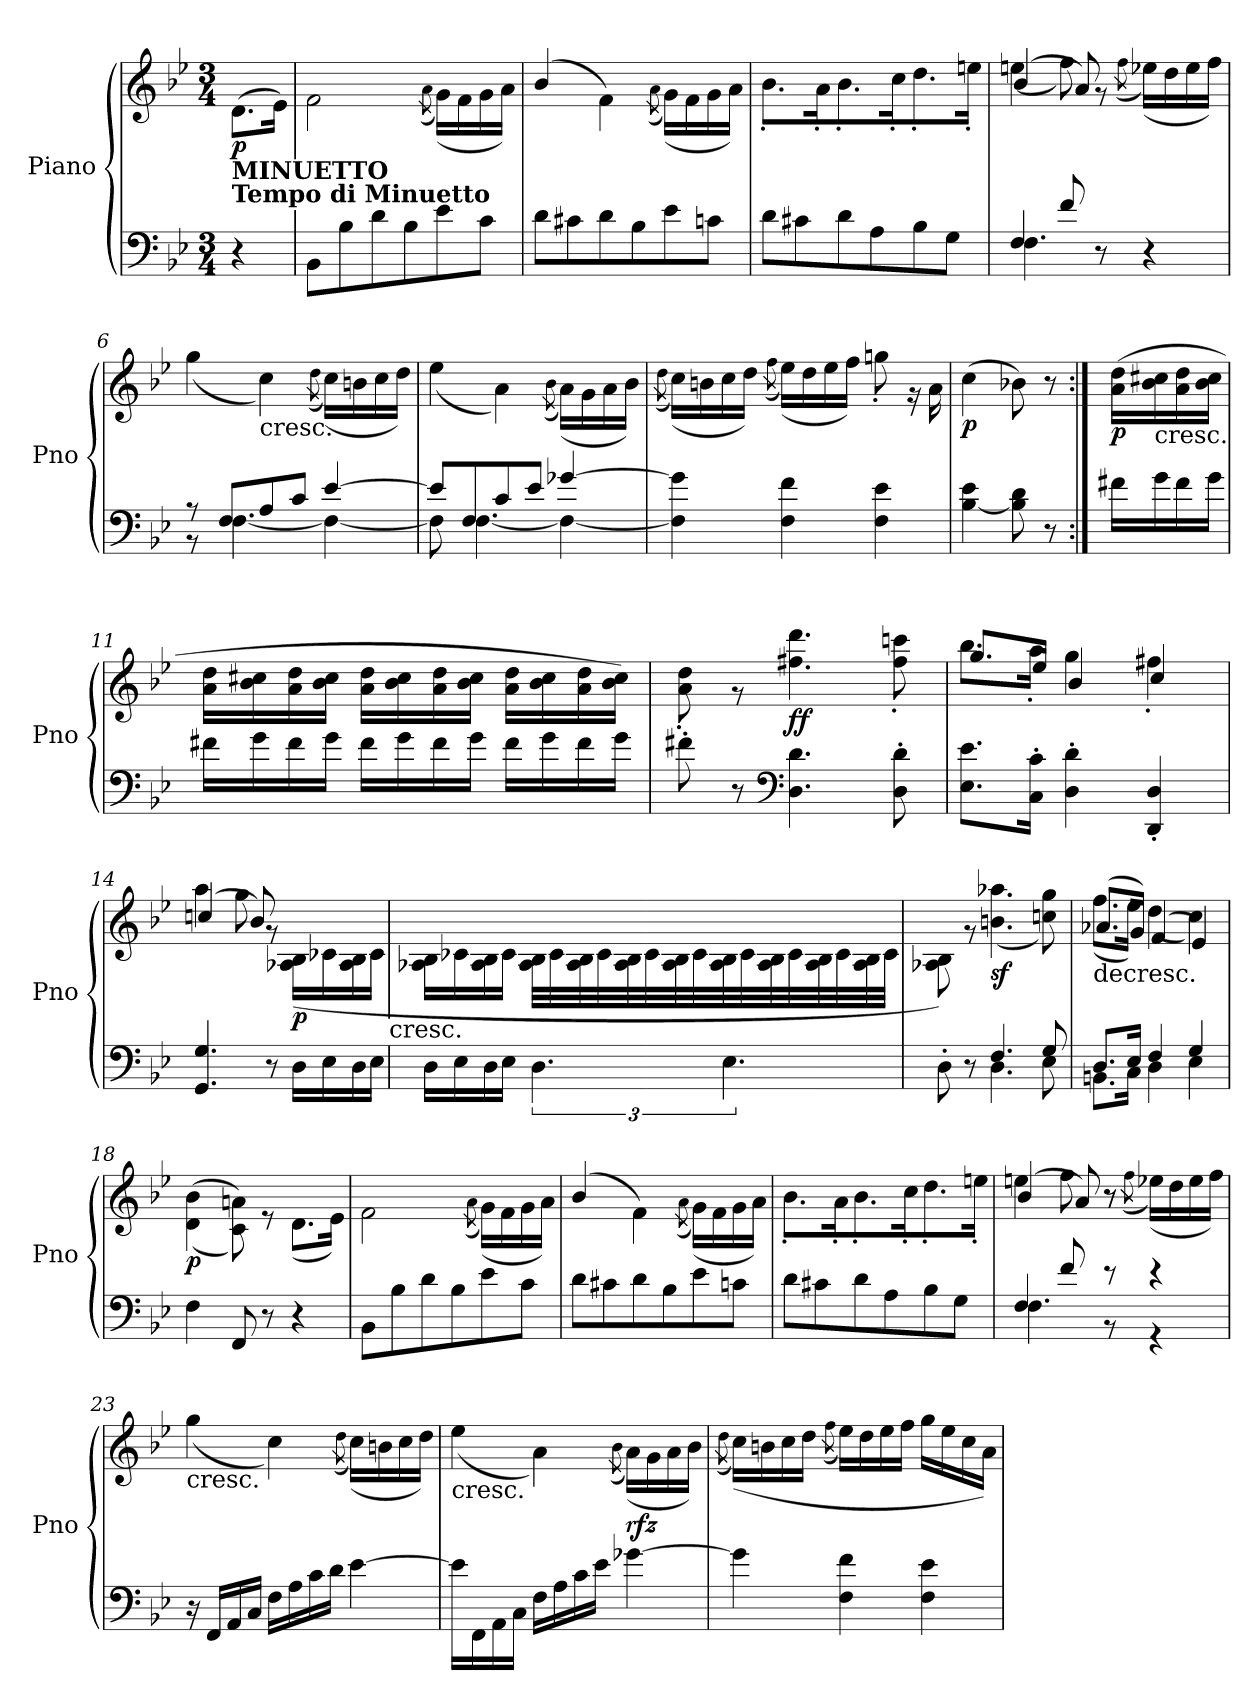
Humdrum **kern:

**kern	**kern	**dynam
*part1	*part1	*part1
*staff2	*staff1	*staff1/2
*I"Piano	*	*
*I'Pno	*	*
*clefF4	*clefG2	*
*k[b-e-]	*k[b-e-]	*
*B-:	*B-:	*
*M3/4	*M3/4	*
*MM110	*MM110	*
=1	=1	=1
*	*^	*
!	!LO:TX:b:B:t=MINUETTO\nTempo di Minuetto	!	!
!	!	!	!LO:DY:b
4r	4ryy	(<8.d\L	p
.	.	16e-\Jk)	.
=2	=2	=2	=2
8BB-\L	2.ryy	2f\	.
8B-\	.	.	.
8d\	.	.	.
8B-\	.	.	.
.	.	(>8qa\	.
8e-\	.	(<16g\LL)	.
.	.	16f\	.
8c\J	.	16g\	.
.	.	16a\JJ)	.
=3	=3	=3	=3
8d\L	2.ryy	(>4b-/	.
8c#X\	.	.	.
8d\	.	4f\)	.
8B-\	.	.	.
.	.	(>8qa\	.
8e-\	.	(<16g\LL)	.
.	.	16f\	.
8cn\J	.	16g\	.
.	.	16a\JJ)	.
=4	=4	=4	=4
8d\L	2.ryy	8.b-'\L	.
8c#X\	.	.	.
.	.	16a'\K	.
8d\	.	8.b-'\	.
8A\	.	.	.
.	.	16cc'\K	.
8B-\	.	8.dd'\	.
8G\J	.	.	.
.	.	16een'\Jk	.
=5	=5	=5	=5
*^	*	*^	*
4F/	4.F\	2.ryy	(<4een\	(>4b-/	.
8f/	.	.	8ff\)	8a/)	.
8r	8ryy	.	8r	8ryy	.
.	.	.	(>8qff\	.	.
4r	4ryy	.	(<16ee-X\LL)	4ryy	.
.	.	.	16dd\	.	.
.	.	.	16ee-\	.	.
.	.	.	16ff\JJ)	.	.
*	*	*	*v	*v	*
!!LO:LB:g=z
=6	=6	=6	=6	=6
8r	8r	2.ryy	(<4gg\	.
8F/L	[4.F\	.	.	.
!	!	!	!LO:TX:b:t=cresc.	!
8A/	.	.	4cc\)	.
8c/J	.	.	.	.
.	.	.	(>8qdd\	.
[4e-/	4F\_	.	(<16cc\LL)	.
.	.	.	16bn\	.
.	.	.	16cc\	.
.	.	.	16dd\JJ)	.
=7	=7	=7	=7	=7
8e-/L]	8F\]	2.ryy	(<4ee-\	.
8F/	[4.F\	.	.	.
8c/	.	.	4a\)	.
8e-/J	.	.	.	.
.	.	.	(>8qb-\	.
[4g-X/	4F\_	.	(<16a\LL)	.
.	.	.	16g\	.
.	.	.	16a\	.
.	.	.	16b-\JJ)	.
*v	*v	*	*	*
=8	=8	=8	=8
.	.	(>8qdd\	.
4F\] 4g-\]	2.ryy	(<16cc\LL)	.
.	.	16bn\	.
.	.	16cc\	.
.	.	16dd\JJ)	.
.	.	(>8qff\	.
4F\ 4f\	.	(<16ee-\LL)	.
.	.	16dd\	.
.	.	16ee-\	.
.	.	16ff\JJ)	.
4F\ 4e-\	.	8ggn'\	.
.	.	16r	.
.	.	16a\	.
=9	=9	=9	=9
!	!	!	!LO:DY:b
[4B-\ 4e-\	2ryy	(<4cc\	p
8B-\] 8d\	.	8b-X\)	.
8r	.	8r	.
!!LO:LB:g=z	!!
=10:|!	=10:|!	=10:|!	=10:|!
!	!	!	!LO:DY:b
16f#X\LL	4ryy	(<16a\ 16dd\LL	p
!	!	!LO:TX:b:t=cresc.	!
16g\	.	16b-\ 16cc#X\	.
16f#\	.	16a\ 16dd\	.
16g\JJ	.	16b-\ 16cc#\JJ	.
=11	=11	=11	=11
16f#X\LL	2.ryy	16a\ 16dd\LL	.
16g\	.	16b-\ 16cc#X\	.
16f#\	.	16a\ 16dd\	.
16g\JJ	.	16b-\ 16cc#\JJ	.
16f#\LL	.	16a\ 16dd\LL	.
16g\	.	16b-\ 16cc#\	.
16f#\	.	16a\ 16dd\	.
16g\JJ	.	16b-\ 16cc#\JJ	.
16f#\LL	.	16a\ 16dd\LL	.
16g\	.	16b-\ 16cc#\	.
16f#\	.	16a\ 16dd\	.
16g\JJ	.	16b-\ 16cc#\JJ)	.
=12	=12	=12	=12
8f#X'\	2.ryy	8a\' 8dd\'	.
8r	.	8r	.
*clefF4	*	*	*
!	!	!	!LO:DY:b
4.D\ 4.d\	.	4.ff#X\ 4.ddd\	ff
8D\' 8d\'	.	8ff#\' 8cccn\'	.
=13	=13	=13	=13
*	*	*^	*
8.E-\ 8.e-\L	2.ryy	8.bb-\L	8.gg/L	.
16C\' 16c\'Jk	.	16aa'\Jk	16ee-/Jk	.
4D\' 4d\'	.	4gg\	4b-/	.
4DD/' 4D/'	.	4ff#X'\	4cc/	.
!!LO:LB:g=z	!!	!!
=14	=14	=14	=14	=14
4.GG/ 4.G/	2.ryy	4aa\	(>4ccn/	.
.	.	8gg\	8b-/)	.
8r	.	8r	8ryy	.
!	!	!	!	!LO:DY:b
16D\LL	.	(<16A-X\ 16B-\LL	4ryy	p
16E-\	.	16c-X\	.	.
16D\	.	16A-\ 16B-\	.	.
16E-\JJ	.	16c-\JJ	.	.
*	*	*v	*v	*
!	!	!LO:TX:b:t=cresc.	!
=15	=15	=15	=15
16D\LL	2.ryy	16A-X\ 16B-\LL	.
16E-\	.	16c-X\	.
16D\	.	16A-\ 16B-\	.
16E-\JJ	.	16c-\JJ	.
*	*tremolo	*	*
6.D\	.	32A-\ 32B-\LLL	.
.	.	32c-\	.
.	.	32A-\ 32B-\	.
.	.	32c-\	.
.	.	32A-\ 32B-\	.
.	.	32c-\	.
.	.	32A-\ 32B-\	.
.	.	32c-\	.
6.E-\	.	32A-\ 32B-\	.
.	.	32c-\	.
.	.	32A-\ 32B-\	.
.	.	32c-\	.
.	.	32A-\ 32B-\	.
.	.	32c-\	.
.	.	32A-\ 32B-\	.
.	.	32c-\JJJ	.
*	*Xtremolo	*	*
=16	=16	=16	=16
*^	*	*	*
4ryy	8D'\	2.ryy	8A-X\ 8B-\)	.
.	.	.	.	.
.	.	.	.	.
.	.	.	.	.
.	8r	.	8r	.
.	.	.	.	.
.	.	.	.	.
.	.	.	.	.
!	!	!	!	!LO:DY:b
4.F/	4.D\	.	(<4.bn\ 4.aa-X\	sf
8G/	8E-\	.	8ccn\ 8gg\)	.
=17	=17	=17	=17	=17
*	*	*	*^	*
!	!	!LO:TX:b:t=decresc.	!	!	!
8.D/L	8.BBn\L	2.ryy	(<8.ff\L	(>8.a-X/L	.
16E-/Jk	16C\Jk	.	16ee-\Jk)	16g/Jk)	.
4F/	4D\	.	(<4dd\	(>4f/	.
4G/	4E-\	.	4cc\)	4e-/)	.
=18	=18	=18	=18	=18	=18
!	!	!	!	!	!LO:DY:b
*v	*v	*	*	*	*
*	*	*v	*v	*
4F\	2.ryy	(<(<4d\ 4b-\	p
8FF/	.	8c\ 8an\))	.
8r	.	8r	.
4r	.	(<8.d\L	.
.	.	16e-\Jk)	.
!!LO:PB:g=z	!!
=19	=19	=19	=19
8BB-\L	2.ryy	2f\	.
8B-\	.	.	.
8d\	.	.	.
8B-\	.	.	.
.	.	(>8qa\	.
8e-\	.	(<16g\LL)	.
.	.	16f\	.
8c\J	.	16g\	.
.	.	16a\JJ)	.
=20	=20	=20	=20
8d\L	2.ryy	(>4b-/	.
8c#X\	.	.	.
8d\	.	4f\)	.
8B-\	.	.	.
.	.	(>8qa\	.
8e-\	.	(<16g\LL)	.
.	.	16f\	.
8cn\J	.	16g\	.
.	.	16a\JJ)	.
=21	=21	=21	=21
8d\L	2.ryy	8.b-'\L	.
8c#X\	.	.	.
.	.	16a'\K	.
8d\	.	8.b-'\	.
8A\	.	.	.
.	.	16cc'\K	.
8B-\	.	8.dd'\	.
8G\J	.	.	.
.	.	16een'\Jk	.
=22	=22	=22	=22
*^	*	*^	*
4F/	4.F\	2.ryy	4een\	(>4b-/	.
8f/	.	.	8ff\	8a/)	.
8r	8r	.	8r	8r	.
.	.	.	(>8qff\	.	.
4r	4r	.	(<16ee-X\LL)	4ryy	.
.	.	.	16dd\	.	.
.	.	.	16ee-\	.	.
.	.	.	16ff\JJ)	.	.
*v	*v	*	*	*	*
*	*	*v	*v	*
!!LO:LB:g=z
=23	=23	=23	=23
!	!LO:TX:b:t=cresc.	!	!
16r	2.ryy	(<4gg\	.
16FF/LL	.	.	.
16AA/	.	.	.
16C/JJ	.	.	.
16F\LL	.	4cc\)	.
16A\	.	.	.
16c\	.	.	.
16d\JJ	.	.	.
.	.	(>8qdd\	.
[4e-\	.	(<16cc\LL)	.
.	.	16bn\	.
.	.	16cc\	.
.	.	16dd\JJ)	.
=24	=24	=24	=24
!	!LO:TX:b:t=cresc.	!	!
16e-\LL]	2.ryy	(<4ee-\	.
16FF\	.	.	.
16AA\	.	.	.
16C\JJ	.	.	.
16F\LL	.	4a\)	.
16A\	.	.	.
16c\	.	.	.
16e-\JJ	.	.	.
.	.	(>8qb-\	.
!	!	!	!LO:DY:b
[4g-X\	.	(<16a\LL)	rfz
.	.	16g\	.
.	.	16a\	.
.	.	16b-\JJ)	.
=25	=25	=25	=25
.	.	(>8qdd\	.
4g-\]	2.ryy	(<16cc\LL)	.
.	.	16bn\	.
.	.	16cc\	.
.	.	16dd\JJ	.
.	.	(>8qff\	.
4F\ 4f\	.	16ee-\LL)	.
.	.	16dd\	.
.	.	16ee-\	.
.	.	16ff\JJ	.
4F\ 4e-\	.	16gg\LL	.
.	.	16ee-\	.
.	.	16cc\	.
.	.	16a\JJ)	.
*	*v	*v	*
=	=	=
*-	*-	*-
